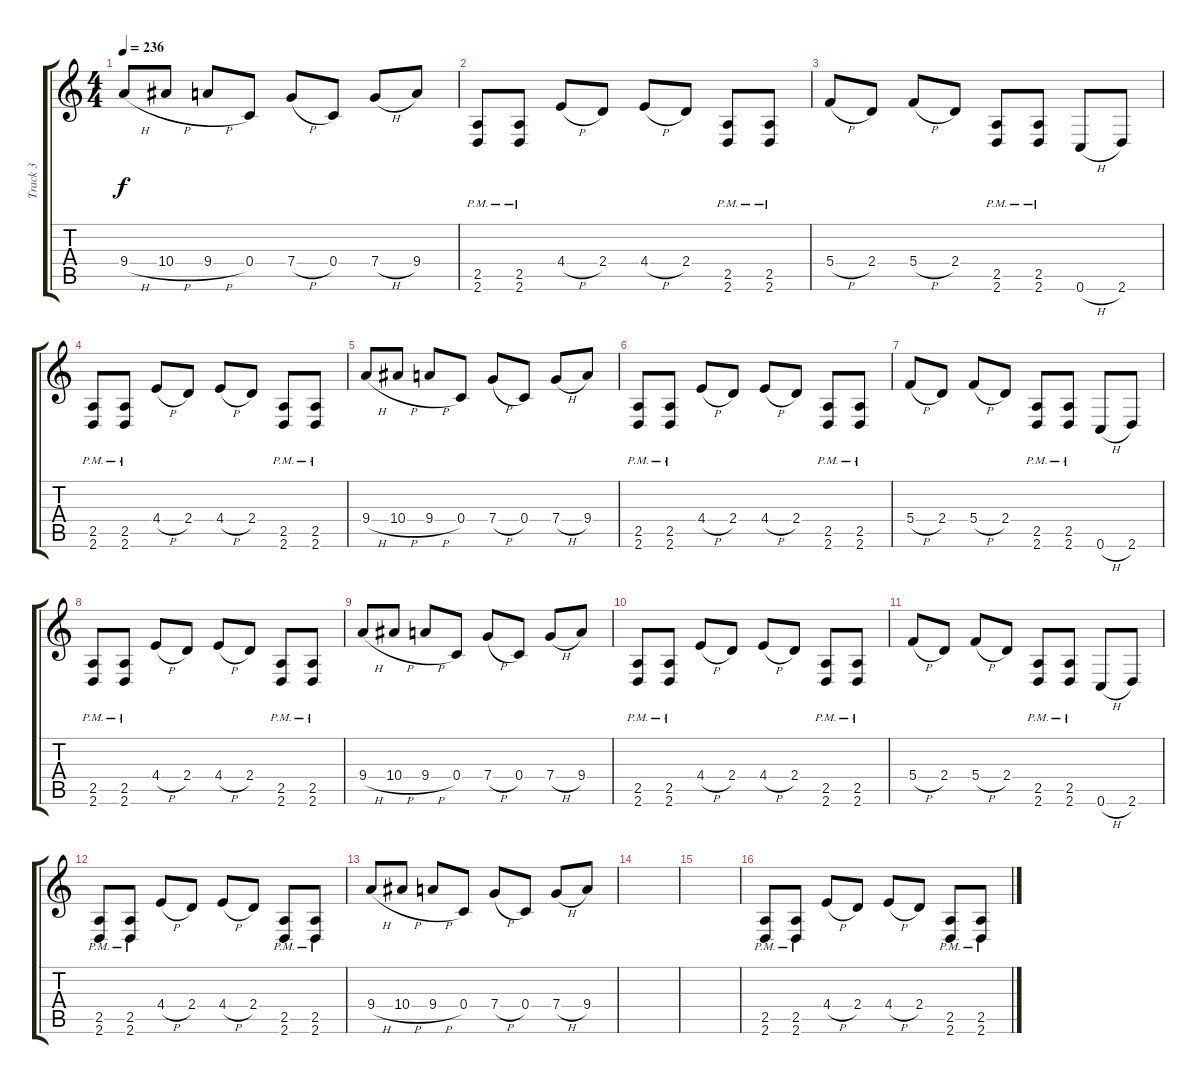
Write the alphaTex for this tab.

\track ("Track 3" "Track 3") {instrument distortionguitar}
\staff {score tabs}
\tuning (D4 A3 F3 C3 G2 C2) {hide}
\ts (4 4)
\tempo 236
\clef g2
\ks c
9.4{h}.8{dy f} 10.4{h}.8 9.4{h}.8 0.4.8 7.4{h}.8 0.4.8 7.4{h}.8 9.4.8 |
(2.5{pm} 2.6{pm}).8 (2.5{pm} 2.6{pm}).8 4.4{h}.8 2.4.8 4.4{h}.8 2.4.8 (2.5{pm} 2.6{pm}).8 (2.5{pm} 2.6{pm}).8 |
5.4{h}.8 2.4.8 5.4{h}.8 2.4.8 (2.5{pm} 2.6{pm}).8 (2.5{pm} 2.6{pm}).8 0.6{h}.8 2.6.8 |
(2.5{pm} 2.6{pm}).8 (2.5{pm} 2.6{pm}).8 4.4{h}.8 2.4.8 4.4{h}.8 2.4.8 (2.5{pm} 2.6{pm}).8 (2.5{pm} 2.6{pm}).8 |
9.4{h}.8 10.4{h}.8 9.4{h}.8 0.4.8 7.4{h}.8 0.4.8 7.4{h}.8 9.4.8 |
(2.5{pm} 2.6{pm}).8 (2.5{pm} 2.6{pm}).8 4.4{h}.8 2.4.8 4.4{h}.8 2.4.8 (2.5{pm} 2.6{pm}).8 (2.5{pm} 2.6{pm}).8 |
5.4{h}.8 2.4.8 5.4{h}.8 2.4.8 (2.5{pm} 2.6{pm}).8 (2.5{pm} 2.6{pm}).8 0.6{h}.8 2.6.8 |
(2.5{pm} 2.6{pm}).8 (2.5{pm} 2.6{pm}).8 4.4{h}.8 2.4.8 4.4{h}.8 2.4.8 (2.5{pm} 2.6{pm}).8 (2.5{pm} 2.6{pm}).8 |
9.4{h}.8 10.4{h}.8 9.4{h}.8 0.4.8 7.4{h}.8 0.4.8 7.4{h}.8 9.4.8 |
(2.5{pm} 2.6{pm}).8 (2.5{pm} 2.6{pm}).8 4.4{h}.8 2.4.8 4.4{h}.8 2.4.8 (2.5{pm} 2.6{pm}).8 (2.5{pm} 2.6{pm}).8 |
5.4{h}.8 2.4.8 5.4{h}.8 2.4.8 (2.5{pm} 2.6{pm}).8 (2.5{pm} 2.6{pm}).8 0.6{h}.8 2.6.8 |
(2.5{pm} 2.6{pm}).8 (2.5{pm} 2.6{pm}).8 4.4{h}.8 2.4.8 4.4{h}.8 2.4.8 (2.5{pm} 2.6{pm}).8 (2.5{pm} 2.6{pm}).8 |
9.4{h}.8 10.4{h}.8 9.4{h}.8 0.4.8 7.4{h}.8 0.4.8 7.4{h}.8 9.4.8 |
|
|
(2.5{pm} 2.6{pm}).8 (2.5{pm} 2.6{pm}).8 4.4{h}.8 2.4.8 4.4{h}.8 2.4.8 (2.5{pm} 2.6{pm}).8 (2.5{pm} 2.6{pm}).8
